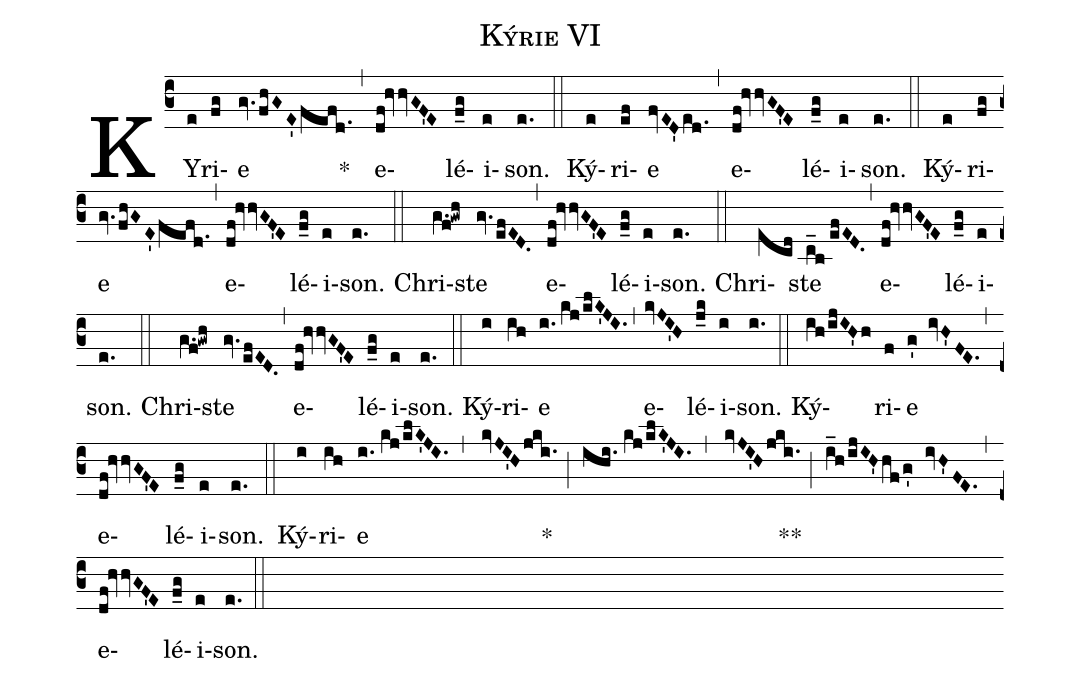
name:Kýrie VI;
%%
(c3) KY(e)ri(fg)e(gv.fhGE'fefd.) *(,)
e(df!hvvGF'E)lé(f_g)i(e)son.(e.) (::)

Ký(e)ri(ef)e(fvED'ed.) (,)
e(df!hvvGF'E)lé(f_g)i(e)son.(e.) (::)

Ký(e)ri(fg)e(gv.fhGE'fefd.) (,)
e(df!hvvGF'E)lé(f_g)i(e)son.(e.) (::)

Chri(g.f!gwh)ste(gv.efED.) (,)
e(df!hvvGF'E)lé(f_g)i(e)son.(e.) (::)

Chri(ecd)ste(c_b//efED.) (,)
e(df!hvvGF'E)lé(f_g)i(e)son.(e.) (::)

Chri(g.f!gwh)ste(gv.efED.) (,)
e(df!hvvGF'E)lé(f_g)i(e)son.(e.) (::)

Ký(i)ri(ih)e(i.//kj/klK'JI.) (,)
e(kvJI'H)lé(j_k)i(i)son.(i.) (::)

Ký(ih/ijIH'h)ri(f)e(g' ivH'FE.) (,)
e(df!hvvGF'E)lé(f_g)i(e)son.(e.) (::)

Ký(i)ri(ih)e(i.//kj/klK'JI.,kvJI'Hjki.) * (;)
(ihi.//kj/klK'JI.,kvJI'Hjki.) ** (;)
(i_h/ijIH'hf/g' ivH'FE.) (,)
e(df!hvvGF'E)lé(f_g)i(e)son.(e.) (::)
